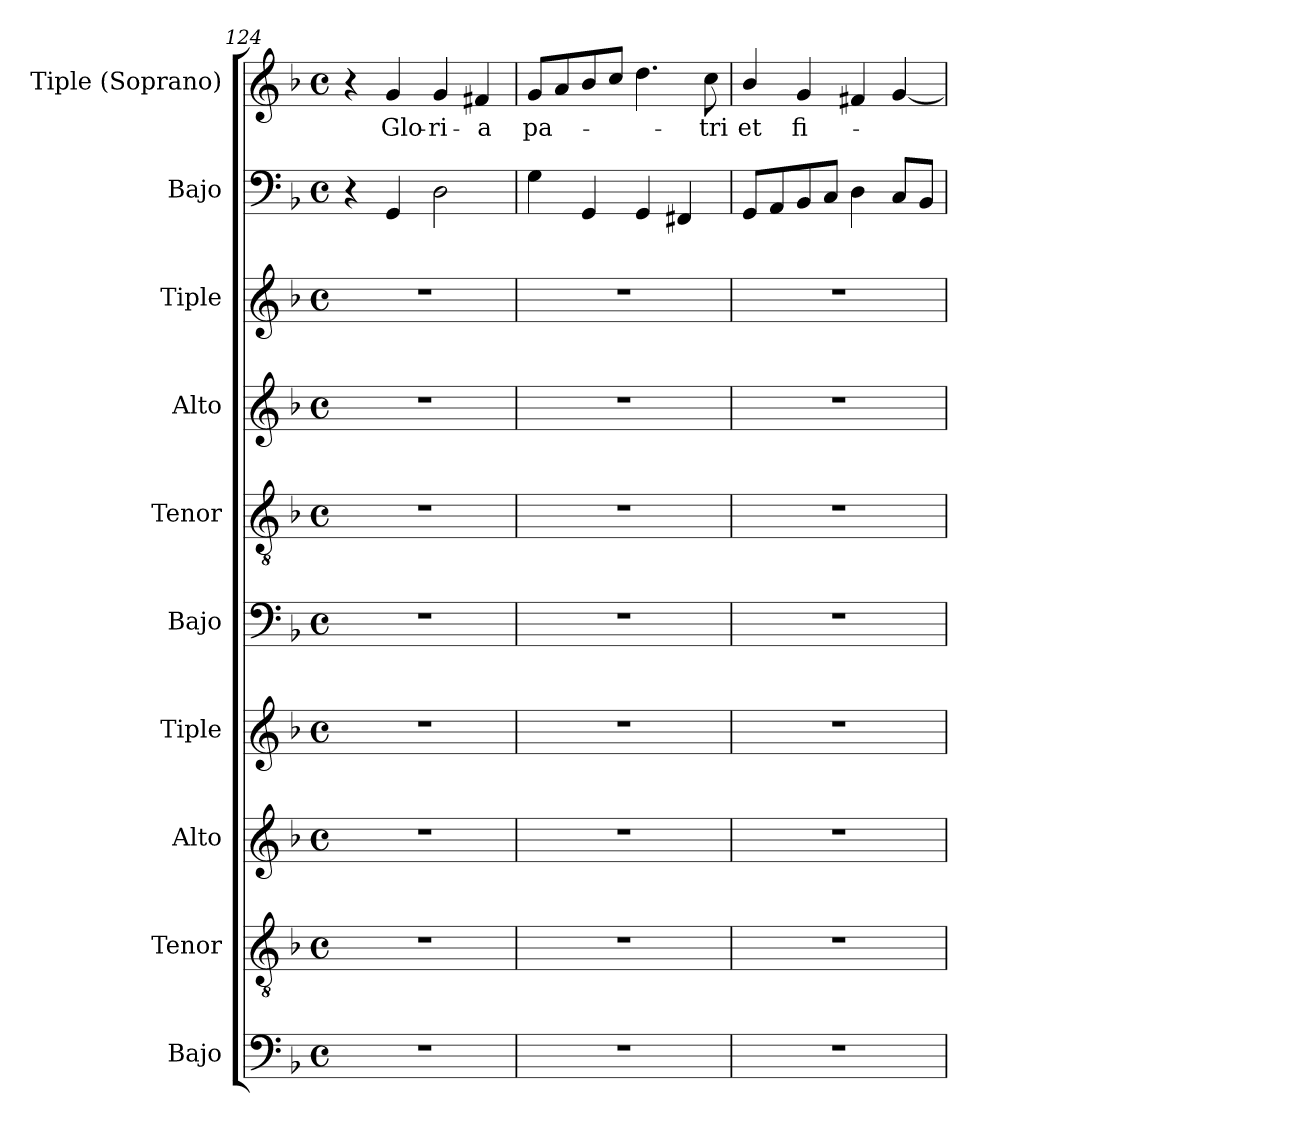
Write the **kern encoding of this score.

**kern	**kern	**kern	**kern	**kern	**kern	**kern	**kern	**kern	**kern	**text
*part10	*part9	*part8	*part7	*part6	*part5	*part4	*part3	*part2	*part1	*part1
*staff10	*staff9	*staff8	*staff7	*staff6	*staff5	*staff4	*staff3	*staff2	*staff1	*staff1
*I"Bajo	*I"Tenor	*I"Alto	*I"Tiple	*I"Bajo	*I"Tenor	*I"Alto	*I"Tiple	*I"Bajo	*I"Tiple (Soprano)	*
*I'B.	*I'T.	*I'A.	*	*I'B.	*I'T.	*I'A.	*	*I'B.	*I'S.	*
!!LO:PB:g=z
*clefF4	*clefGv2	*clefG2	*clefG2	*clefF4	*clefGv2	*clefG2	*clefG2	*clefF4	*clefG2	*
*	*ITrd7c12	*	*	*	*ITrd7c12	*	*	*	*	*
*k[b-]	*k[b-]	*k[b-]	*k[b-]	*k[b-]	*k[b-]	*k[b-]	*k[b-]	*k[b-]	*k[b-]	*
*F:	*F:	*F:	*F:	*F:	*F:	*F:	*F:	*F:	*F:	*
*M4/4	*M4/4	*M4/4	*M4/4	*M4/4	*M4/4	*M4/4	*M4/4	*M4/4	*M4/4	*
*met(c)	*met(c)	*met(c)	*met(c)	*met(c)	*met(c)	*met(c)	*met(c)	*met(c)	*met(c)	*
=124	=124	=124	=124	=124	=124	=124	=124	=124	=124	=124
1r	1r	1r	1r	1r	1r	1r	1r	4r	4r	.
!	!	!	!	!	!	!	!	!	!	!LO:LY:b:color=#000000
.	.	.	.	.	.	.	.	4GGi/	4gi/	Glo-
!	!	!	!	!	!	!	!	!	!	!LO:LY:b:color=#000000
.	.	.	.	.	.	.	.	2Di\	4gi/	-ri-
!	!	!	!	!	!	!	!	!	!	!LO:LY:b:color=#000000
.	.	.	.	.	.	.	.	.	4f#Xi/	-a
=125	=125	=125	=125	=125	=125	=125	=125	=125	=125	=125
!	!	!	!	!	!	!	!	!	!	!LO:LY:b:color=#000000
1r	1r	1r	1r	1r	1r	1r	1r	4Gi\	8gi/L	pa-
.	.	.	.	.	.	.	.	.	8ai/	.
.	.	.	.	.	.	.	.	4GGi/	8b-i/	.
.	.	.	.	.	.	.	.	.	8cci/J	.
.	.	.	.	.	.	.	.	4GGi/	4.ddi\	.
.	.	.	.	.	.	.	.	4FF#Xi/	.	.
!	!	!	!	!	!	!	!	!	!	!LO:LY:b:color=#000000
.	.	.	.	.	.	.	.	.	8cci\	-tri
=126	=126	=126	=126	=126	=126	=126	=126	=126	=126	=126
!	!	!	!	!	!	!	!	!	!	!LO:LY:b:color=#000000
1r	1r	1r	1r	1r	1r	1r	1r	8GGi/L	4b-i/	et
.	.	.	.	.	.	.	.	8AAi/	.	.
!	!	!	!	!	!	!	!	!	!	!LO:LY:b:color=#000000
.	.	.	.	.	.	.	.	8BB-i/	4gi/	fi-
.	.	.	.	.	.	.	.	8Ci/J	.	.
.	.	.	.	.	.	.	.	4Di\	4f#Xi/	.
.	.	.	.	.	.	.	.	8Ci/L	[4gi/	.
.	.	.	.	.	.	.	.	8BB-i/J	.	.
=	=	=	=	=	=	=	=	=	=	=
*-	*-	*-	*-	*-	*-	*-	*-	*-	*-	*-
